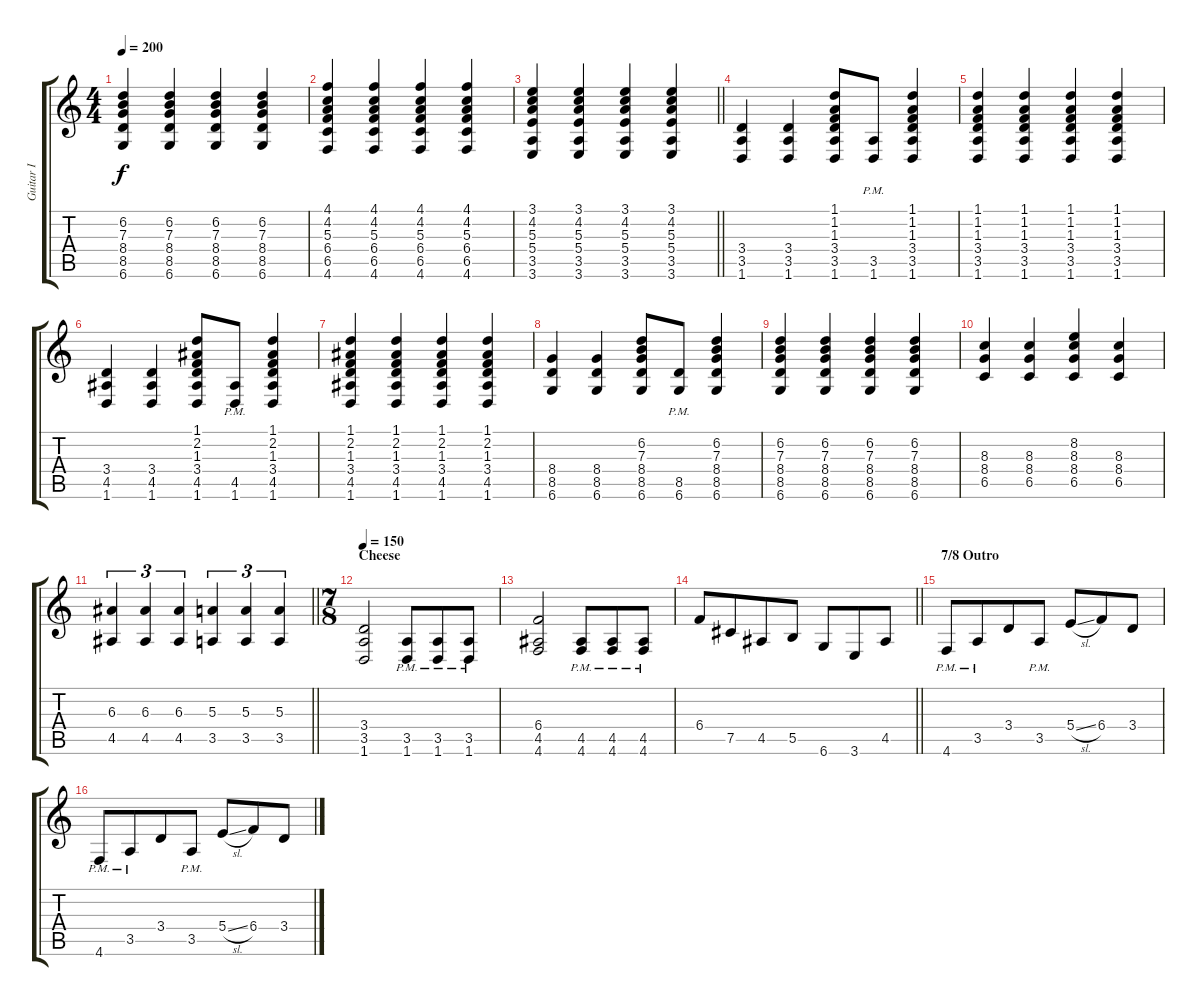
\track ("Guitar I" "Guitar I") {instrument distortionguitar}
\staff {score tabs}
\tuning (Db4 Ab3 E3 B2 Gb2 Db2) {hide}
\ts (4 4)
\tempo 200
\clef g2
\ks c
(6.2 7.3 8.4 8.5 6.6).4{dy f} (6.2 7.3 8.4 8.5 6.6).4 (6.2 7.3 8.4 8.5 6.6).4 (6.2 7.3 8.4 8.5 6.6).4 |
(4.1 4.2 5.3 6.4 6.5 4.6).4 (4.1 4.2 5.3 6.4 6.5 4.6).4 (4.1 4.2 5.3 6.4 6.5 4.6).4 (4.1 4.2 5.3 6.4 6.5 4.6).4 |
\barLineRight lightlight
(3.1 4.2 5.3 5.4 3.5 3.6).4 (3.1 4.2 5.3 5.4 3.5 3.6).4 (3.1 4.2 5.3 5.4 3.5 3.6).4 (3.1 4.2 5.3 5.4 3.5 3.6).4 |
(3.4 3.5 1.6).4 (3.4 3.5 1.6).4 (1.1 1.2 1.3 3.4 3.5 1.6).8 (3.5{pm} 1.6{pm}).8 (1.1 1.2 1.3 3.4 3.5 1.6).4 |
(1.1 1.2 1.3 3.4 3.5 1.6).4 (1.1 1.2 1.3 3.4 3.5 1.6).4 (1.1 1.2 1.3 3.4 3.5 1.6).4 (1.1 1.2 1.3 3.4 3.5 1.6).4 |
(3.4 4.5 1.6).4 (3.4 4.5 1.6).4 (1.1 2.2 1.3 3.4 4.5 1.6).8 (4.5{pm} 1.6{pm}).8 (1.1 2.2 1.3 3.4 4.5 1.6).4 |
(1.1 2.2 1.3 3.4 4.5 1.6).4 (1.1 2.2 1.3 3.4 4.5 1.6).4 (1.1 2.2 1.3 3.4 4.5 1.6).4 (1.1 2.2 1.3 3.4 4.5 1.6).4 |
(8.4 8.5 6.6).4 (8.4 8.5 6.6).4 (6.2 7.3 8.4 8.5 6.6).8 (8.5{pm} 6.6{pm}).8 (6.2 7.3 8.4 8.5 6.6).4 |
(6.2 7.3 8.4 8.5 6.6).4 (6.2 7.3 8.4 8.5 6.6).4 (6.2 7.3 8.4 8.5 6.6).4 (6.2 7.3 8.4 8.5 6.6).4 |
(8.3 8.4 6.5).4 (8.3 8.4 6.5).4 (8.2 8.3 8.4 6.5).4 (8.3 8.4 6.5).4 |
\barLineRight lightlight
(6.3 4.5).4{tu (3 2) volume 10} (6.3 4.5).4{tu (3 2)} (6.3 4.5).4{tu (3 2)} (5.3 3.5).4{tu (3 2)} (5.3 3.5).4{tu (3 2)} (5.3 3.5).4{tu (3 2)} |
\ts (7 8)
\section ("" "Cheese")
\tempo 150
(3.4 3.5 1.6).2{volume 12} (3.5{pm} 1.6{pm}).8 (3.5{pm} 1.6{pm}).8 (3.5{pm} 1.6{pm}).8 |
(6.4 4.5 4.6).2 (4.5{pm} 4.6{pm}).8 (4.5{pm} 4.6{pm}).8 (4.5{pm} 4.6{pm}).8 |
\barLineRight lightlight
6.4.8 7.5.8 4.5.8 5.5.8 6.6.8 3.6.8 4.5.8 |
\section ("" "7/8 Outro")
4.6{pm}.8 3.5{pm}.8 3.4.8 3.5{pm}.8 5.4{sl}.8 6.4.8 3.4.8 |
4.6{pm}.8 3.5{pm}.8 3.4.8 3.5{pm}.8 5.4{sl}.8 6.4.8 3.4.8
